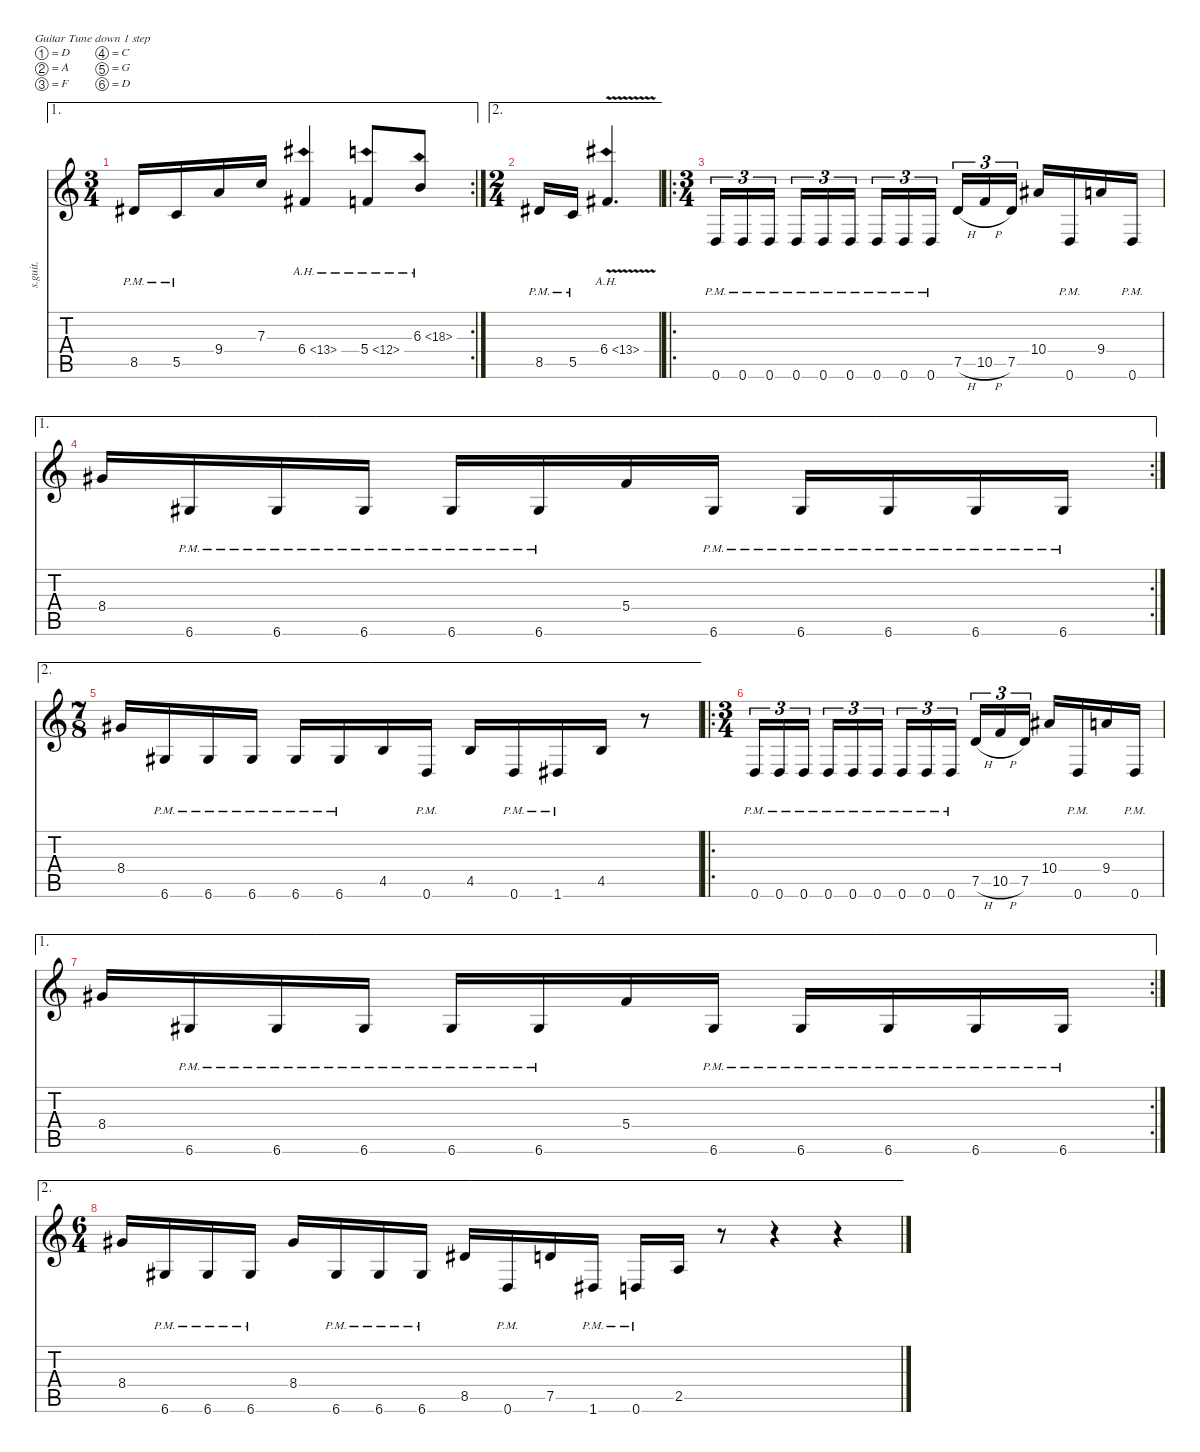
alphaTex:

\defaultSystemsLayout 4
\hideDynamics
\bracketExtendMode nobrackets
\track ("Muhammed Suicmez" "s.guit.") {instrument distortionguitar}
\staff {score tabs}
\tuning (D4 A3 F3 C3 G2 D2)
\ae 1
\rc 2
\ts (3 4)
\tempo (112 hide)
\clef g2
\ks c
8.5{pm acc #}.16{lyrics (0 "") lyrics (1 "") lyrics (2 "") lyrics (3 "") lyrics (4 "") dy f} 5.5{pm}.16{lyrics (0 "") lyrics (1 "") lyrics (2 "") lyrics (3 "") lyrics (4 "")} 9.4.16{lyrics (0 "") lyrics (1 "") lyrics (2 "") lyrics (3 "") lyrics (4 "")} 7.3.16{lyrics (0 "") lyrics (1 "") lyrics (2 "") lyrics (3 "") lyrics (4 "")} 6.4{ah 7 acc #}.4{lyrics (0 "") lyrics (1 "") lyrics (2 "") lyrics (3 "") lyrics (4 "")} 5.4{ah 7}.8{lyrics (0 "") lyrics (1 "") lyrics (2 "") lyrics (3 "") lyrics (4 "")} 6.3{ah 12}.8{lyrics (0 "") lyrics (1 "") lyrics (2 "") lyrics (3 "") lyrics (4 "")} |
\ae 2
\ts (2 4)
\beaming (8 2 2 2 2)
8.5{pm acc #}.16{lyrics (0 "") lyrics (1 "") lyrics (2 "") lyrics (3 "") lyrics (4 "")} 5.5{pm}.16{lyrics (0 "") lyrics (1 "") lyrics (2 "") lyrics (3 "") lyrics (4 "")} 6.4{ah 7 v acc #}.4{d lyrics (0 "") lyrics (1 "") lyrics (2 "") lyrics (3 "") lyrics (4 "")} |
\ro
\ts (3 4)
\beaming (8 2 2 2 2)
0.6{pm}.16{tu (3 2) lyrics (0 "") lyrics (1 "") lyrics (2 "") lyrics (3 "") lyrics (4 "")} 0.6{pm}.16{tu (3 2) lyrics (0 "") lyrics (1 "") lyrics (2 "") lyrics (3 "") lyrics (4 "")} 0.6{pm}.16{tu (3 2) lyrics (0 "") lyrics (1 "") lyrics (2 "") lyrics (3 "") lyrics (4 "")} 0.6{pm}.16{tu (3 2) lyrics (0 "") lyrics (1 "") lyrics (2 "") lyrics (3 "") lyrics (4 "")} 0.6{pm}.16{tu (3 2) lyrics (0 "") lyrics (1 "") lyrics (2 "") lyrics (3 "") lyrics (4 "")} 0.6{pm}.16{tu (3 2) lyrics (0 "") lyrics (1 "") lyrics (2 "") lyrics (3 "") lyrics (4 "")} 0.6{pm}.16{tu (3 2) lyrics (0 "") lyrics (1 "") lyrics (2 "") lyrics (3 "") lyrics (4 "")} 0.6{pm}.16{tu (3 2) lyrics (0 "") lyrics (1 "") lyrics (2 "") lyrics (3 "") lyrics (4 "")} 0.6{pm}.16{tu (3 2) lyrics (0 "") lyrics (1 "") lyrics (2 "") lyrics (3 "") lyrics (4 "")} 7.5{h}.16{tu (3 2) lyrics (0 "") lyrics (1 "") lyrics (2 "") lyrics (3 "") lyrics (4 "")} 10.5{h}.16{tu (3 2) lyrics (0 "") lyrics (1 "") lyrics (2 "") lyrics (3 "") lyrics (4 "")} 7.5.16{tu (3 2) lyrics (0 "") lyrics (1 "") lyrics (2 "") lyrics (3 "") lyrics (4 "")} 10.4{acc #}.16{lyrics (0 "") lyrics (1 "") lyrics (2 "") lyrics (3 "") lyrics (4 "")} 0.6{pm}.16{lyrics (0 "") lyrics (1 "") lyrics (2 "") lyrics (3 "") lyrics (4 "")} 9.4.16{lyrics (0 "") lyrics (1 "") lyrics (2 "") lyrics (3 "") lyrics (4 "")} 0.6{pm}.16{lyrics (0 "") lyrics (1 "") lyrics (2 "") lyrics (3 "") lyrics (4 "")} |
\ae 1
\rc 2
8.4{acc #}.16{lyrics (0 "") lyrics (1 "") lyrics (2 "") lyrics (3 "") lyrics (4 "")} 6.6{pm acc #}.16{lyrics (0 "") lyrics (1 "") lyrics (2 "") lyrics (3 "") lyrics (4 "")} 6.6{pm acc #}.16{lyrics (0 "") lyrics (1 "") lyrics (2 "") lyrics (3 "") lyrics (4 "")} 6.6{pm acc #}.16{lyrics (0 "") lyrics (1 "") lyrics (2 "") lyrics (3 "") lyrics (4 "")} 6.6{pm acc #}.16{lyrics (0 "") lyrics (1 "") lyrics (2 "") lyrics (3 "") lyrics (4 "")} 6.6{pm acc #}.16{lyrics (0 "") lyrics (1 "") lyrics (2 "") lyrics (3 "") lyrics (4 "")} 5.4.16{lyrics (0 "") lyrics (1 "") lyrics (2 "") lyrics (3 "") lyrics (4 "")} 6.6{pm acc #}.16{lyrics (0 "") lyrics (1 "") lyrics (2 "") lyrics (3 "") lyrics (4 "")} 6.6{pm acc #}.16{lyrics (0 "") lyrics (1 "") lyrics (2 "") lyrics (3 "") lyrics (4 "")} 6.6{pm acc #}.16{lyrics (0 "") lyrics (1 "") lyrics (2 "") lyrics (3 "") lyrics (4 "")} 6.6{pm acc #}.16{lyrics (0 "") lyrics (1 "") lyrics (2 "") lyrics (3 "") lyrics (4 "")} 6.6{pm acc #}.16{lyrics (0 "") lyrics (1 "") lyrics (2 "") lyrics (3 "") lyrics (4 "")} |
\ae 2
\ts (7 8)
\beaming (8 2 2 2 2)
8.4{acc #}.16{lyrics (0 "") lyrics (1 "") lyrics (2 "") lyrics (3 "") lyrics (4 "")} 6.6{pm acc #}.16{lyrics (0 "") lyrics (1 "") lyrics (2 "") lyrics (3 "") lyrics (4 "")} 6.6{pm acc #}.16{lyrics (0 "") lyrics (1 "") lyrics (2 "") lyrics (3 "") lyrics (4 "")} 6.6{pm acc #}.16{lyrics (0 "") lyrics (1 "") lyrics (2 "") lyrics (3 "") lyrics (4 "")} 6.6{pm acc #}.16{lyrics (0 "") lyrics (1 "") lyrics (2 "") lyrics (3 "") lyrics (4 "")} 6.6{pm acc #}.16{lyrics (0 "") lyrics (1 "") lyrics (2 "") lyrics (3 "") lyrics (4 "")} 4.5.16{lyrics (0 "") lyrics (1 "") lyrics (2 "") lyrics (3 "") lyrics (4 "")} 0.6{pm}.16{lyrics (0 "") lyrics (1 "") lyrics (2 "") lyrics (3 "") lyrics (4 "")} 4.5.16{lyrics (0 "") lyrics (1 "") lyrics (2 "") lyrics (3 "") lyrics (4 "")} 0.6{pm}.16{lyrics (0 "") lyrics (1 "") lyrics (2 "") lyrics (3 "") lyrics (4 "")} 1.6{pm acc #}.16{lyrics (0 "") lyrics (1 "") lyrics (2 "") lyrics (3 "") lyrics (4 "")} 4.5.16{lyrics (0 "") lyrics (1 "") lyrics (2 "") lyrics (3 "") lyrics (4 "")} r.8 |
\ro
\ts (3 4)
\beaming (8 2 2 2 2)
0.6{pm}.16{tu (3 2) lyrics (0 "") lyrics (1 "") lyrics (2 "") lyrics (3 "") lyrics (4 "")} 0.6{pm}.16{tu (3 2) lyrics (0 "") lyrics (1 "") lyrics (2 "") lyrics (3 "") lyrics (4 "")} 0.6{pm}.16{tu (3 2) lyrics (0 "") lyrics (1 "") lyrics (2 "") lyrics (3 "") lyrics (4 "")} 0.6{pm}.16{tu (3 2) lyrics (0 "") lyrics (1 "") lyrics (2 "") lyrics (3 "") lyrics (4 "")} 0.6{pm}.16{tu (3 2) lyrics (0 "") lyrics (1 "") lyrics (2 "") lyrics (3 "") lyrics (4 "")} 0.6{pm}.16{tu (3 2) lyrics (0 "") lyrics (1 "") lyrics (2 "") lyrics (3 "") lyrics (4 "")} 0.6{pm}.16{tu (3 2) lyrics (0 "") lyrics (1 "") lyrics (2 "") lyrics (3 "") lyrics (4 "")} 0.6{pm}.16{tu (3 2) lyrics (0 "") lyrics (1 "") lyrics (2 "") lyrics (3 "") lyrics (4 "")} 0.6{pm}.16{tu (3 2) lyrics (0 "") lyrics (1 "") lyrics (2 "") lyrics (3 "") lyrics (4 "")} 7.5{h}.16{tu (3 2) lyrics (0 "") lyrics (1 "") lyrics (2 "") lyrics (3 "") lyrics (4 "")} 10.5{h}.16{tu (3 2) lyrics (0 "") lyrics (1 "") lyrics (2 "") lyrics (3 "") lyrics (4 "")} 7.5.16{tu (3 2) lyrics (0 "") lyrics (1 "") lyrics (2 "") lyrics (3 "") lyrics (4 "")} 10.4{acc #}.16{lyrics (0 "") lyrics (1 "") lyrics (2 "") lyrics (3 "") lyrics (4 "")} 0.6{pm}.16{lyrics (0 "") lyrics (1 "") lyrics (2 "") lyrics (3 "") lyrics (4 "")} 9.4.16{lyrics (0 "") lyrics (1 "") lyrics (2 "") lyrics (3 "") lyrics (4 "")} 0.6{pm}.16{lyrics (0 "") lyrics (1 "") lyrics (2 "") lyrics (3 "") lyrics (4 "")} |
\ae 1
\rc 2
8.4{acc #}.16{lyrics (0 "") lyrics (1 "") lyrics (2 "") lyrics (3 "") lyrics (4 "")} 6.6{pm acc #}.16{lyrics (0 "") lyrics (1 "") lyrics (2 "") lyrics (3 "") lyrics (4 "")} 6.6{pm acc #}.16{lyrics (0 "") lyrics (1 "") lyrics (2 "") lyrics (3 "") lyrics (4 "")} 6.6{pm acc #}.16{lyrics (0 "") lyrics (1 "") lyrics (2 "") lyrics (3 "") lyrics (4 "")} 6.6{pm acc #}.16{lyrics (0 "") lyrics (1 "") lyrics (2 "") lyrics (3 "") lyrics (4 "")} 6.6{pm acc #}.16{lyrics (0 "") lyrics (1 "") lyrics (2 "") lyrics (3 "") lyrics (4 "")} 5.4.16{lyrics (0 "") lyrics (1 "") lyrics (2 "") lyrics (3 "") lyrics (4 "")} 6.6{pm acc #}.16{lyrics (0 "") lyrics (1 "") lyrics (2 "") lyrics (3 "") lyrics (4 "")} 6.6{pm acc #}.16{lyrics (0 "") lyrics (1 "") lyrics (2 "") lyrics (3 "") lyrics (4 "")} 6.6{pm acc #}.16{lyrics (0 "") lyrics (1 "") lyrics (2 "") lyrics (3 "") lyrics (4 "")} 6.6{pm acc #}.16{lyrics (0 "") lyrics (1 "") lyrics (2 "") lyrics (3 "") lyrics (4 "")} 6.6{pm acc #}.16{lyrics (0 "") lyrics (1 "") lyrics (2 "") lyrics (3 "") lyrics (4 "")} |
\ae 2
\ts (6 4)
\beaming (8 2 2 2 2)
8.4{acc #}.16{lyrics (0 "") lyrics (1 "") lyrics (2 "") lyrics (3 "") lyrics (4 "")} 6.6{pm acc #}.16{lyrics (0 "") lyrics (1 "") lyrics (2 "") lyrics (3 "") lyrics (4 "")} 6.6{pm acc #}.16{lyrics (0 "") lyrics (1 "") lyrics (2 "") lyrics (3 "") lyrics (4 "")} 6.6{pm acc #}.16{lyrics (0 "") lyrics (1 "") lyrics (2 "") lyrics (3 "") lyrics (4 "")} 8.4{acc #}.16{lyrics (0 "") lyrics (1 "") lyrics (2 "") lyrics (3 "") lyrics (4 "")} 6.6{pm acc #}.16{lyrics (0 "") lyrics (1 "") lyrics (2 "") lyrics (3 "") lyrics (4 "")} 6.6{pm acc #}.16{lyrics (0 "") lyrics (1 "") lyrics (2 "") lyrics (3 "") lyrics (4 "")} 6.6{pm acc #}.16{lyrics (0 "") lyrics (1 "") lyrics (2 "") lyrics (3 "") lyrics (4 "")} 8.5{acc #}.16{lyrics (0 "") lyrics (1 "") lyrics (2 "") lyrics (3 "") lyrics (4 "")} 0.6{pm}.16{lyrics (0 "") lyrics (1 "") lyrics (2 "") lyrics (3 "") lyrics (4 "")} 7.5.16{lyrics (0 "") lyrics (1 "") lyrics (2 "") lyrics (3 "") lyrics (4 "")} 1.6{pm acc #}.16{lyrics (0 "") lyrics (1 "") lyrics (2 "") lyrics (3 "") lyrics (4 "")} 0.6{pm}.16{lyrics (0 "") lyrics (1 "") lyrics (2 "") lyrics (3 "") lyrics (4 "")} 2.5.16{lyrics (0 "") lyrics (1 "") lyrics (2 "") lyrics (3 "") lyrics (4 "")} r.8 r.4 r.4
